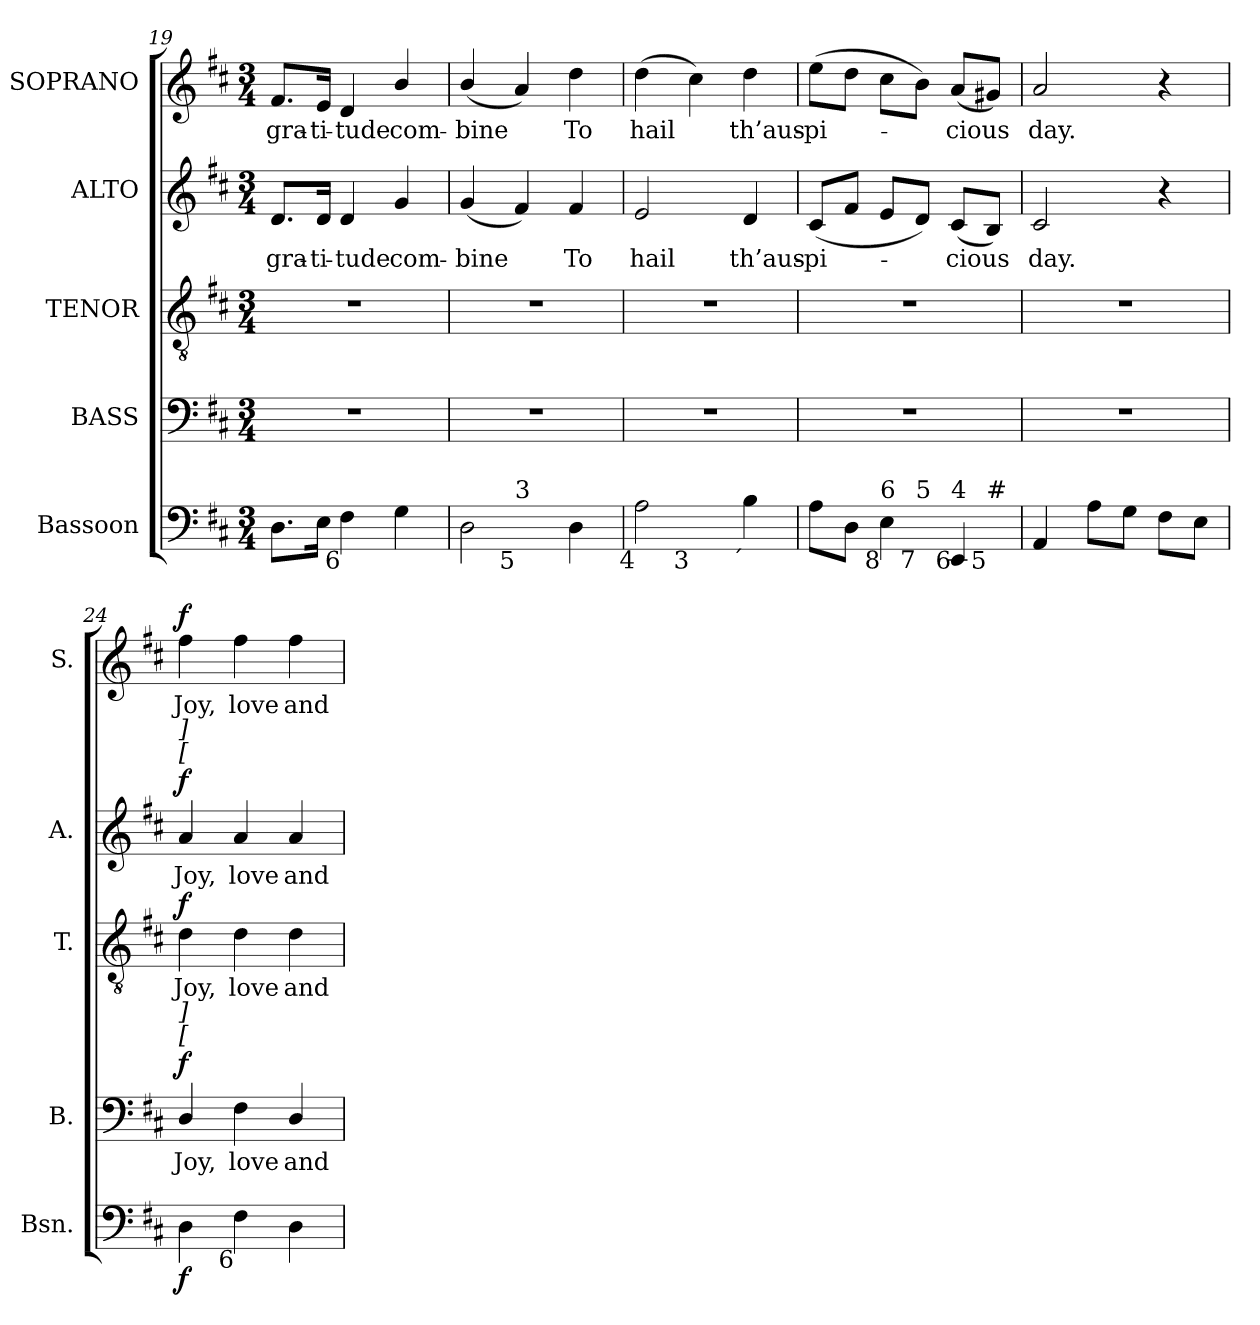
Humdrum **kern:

**kern	**dynam	**kern	**text	**dynam	**kern	**text	**dynam	**kern	**text	**dynam	**kern	**text	**dynam
*part5	*part5	*part4	*part4	*part4	*part3	*part3	*part3	*part2	*part2	*part2	*part1	*part1	*part1
*staff5	*staff5	*staff4	*staff4	*staff4	*staff3	*staff3	*staff3	*staff2	*staff2	*staff2	*staff1	*staff1	*staff1
*I"Bassoon	*	*I"BASS	*	*	*I"TENOR	*	*	*I"ALTO	*	*	*I"SOPRANO	*	*
*I'Bsn.	*	*I'B.	*	*	*I'T.	*	*	*I'A.	*	*	*I'S.	*	*
*clefF4	*	*clefF4	*	*	*clefGv2	*	*	*clefG2	*	*	*clefG2	*	*
*	*	*	*	*	*ITrd7c12	*	*	*	*	*	*	*	*
*k[f#c#]	*	*k[f#c#]	*	*	*k[f#c#]	*	*	*k[f#c#]	*	*	*k[f#c#]	*	*
*D:	*	*D:	*	*	*D:	*	*	*D:	*	*	*D:	*	*
*M3/4	*	*M3/4	*	*	*M3/4	*	*	*M3/4	*	*	*M3/4	*	*
=19	=19	=19	=19	=19	=19	=19	=19	=19	=19	=19	=19	=19	=19
!	!	!LO:N:vis=1	!	!	!LO:N:vis=1	!	!	!	!	!	!	!	!
!	!	!	!	!	!	!	!	!	!LO:LY:b:color=#000000	!	!	!	!
!	!	!	!	!	!	!	!	!	!	!	!	!LO:LY:b:color=#000000	!
8.Di\L	.	2.r	.	.	2.r	.	.	8.di/L	gra-	.	8.f#i/L	gra-	.
!	!	!	!	!	!	!	!	!	!LO:LY:b:color=#000000	!	!	!	!
!	!	!	!	!	!	!	!	!	!	!	!	!LO:LY:b:color=#000000	!
16Ei\Jk	.	.	.	.	.	.	.	16di/Jk	-ti-	.	16ei/Jk	-ti-	.
!	!	!	!	!	!	!	!	!	!LO:LY:b:color=#000000	!	!	!	!
!LO:TX:b:rj:t=6	!	!	!	!	!	!	!	!	!	!	!	!	!
!	!	!	!	!	!	!	!	!	!	!	!	!LO:LY:b:color=#000000	!
4F#i\	.	.	.	.	.	.	.	4di/	-tude	.	4di/	-tude	.
!	!	!	!	!	!	!	!	!	!LO:LY:b:color=#000000	!	!	!	!
!	!	!	!	!	!	!	!	!	!	!	!	!LO:LY:b:color=#000000	!
4Gi\	.	.	.	.	.	.	.	4gi/	com-	.	4bi/	com-	.
=20	=20	=20	=20	=20	=20	=20	=20	=20	=20	=20	=20	=20	=20
!	!	!LO:N:vis=1	!	!	!LO:N:vis=1	!	!	!	!	!	!	!	!
!	!	!	!	!	!	!	!	!	!LO:LY:b:color=#000000	!	!	!	!
!LO:TX:b:rj:t=6	!	!	!	!	!	!	!	!	!	!	!	!	!
!LO:TX:t=4	!	!	!	!	!	!	!	!	!	!	!	!	!
!	!	!	!	!	!	!	!	!	!	!	!	!LO:LY:b:color=#000000	!
*^	*	*	*	*	*	*	*	*	*	*	*	*	*
2Di\	4ryy	.	2.r	.	.	2.r	.	.	(4gi/	-bine	.	(4bi/	-bine	.
!	!LO:TX:b:rj:t=5	!	!	!	!	!	!	!	!	!	!	!	!	!
!	!LO:TX:t=3	!	!	!	!	!	!	!	!	!	!	!	!	!
.	2ryy	.	.	.	.	.	.	.	4f#i/)	.	.	4ai/)	.	.
!	!	!	!	!	!	!	!	!	!	!LO:LY:b:color=#000000	!	!	!	!
!	!	!	!	!	!	!	!	!	!	!	!	!	!LO:LY:b:color=#000000	!
4Di\	.	.	.	.	.	.	.	.	4f#i/	To	.	4ddi\	To	.
=21	=21	=21	=21	=21	=21	=21	=21	=21	=21	=21	=21	=21	=21	=21
!	!	!	!LO:N:vis=1	!	!	!LO:N:vis=1	!	!	!	!	!	!	!	!
!	!	!	!	!	!	!	!	!	!	!LO:LY:b:color=#000000	!	!	!	!
!LO:TX:b:rj:t=4	!	!	!	!	!	!	!	!	!	!	!	!	!	!
!	!	!	!	!	!	!	!	!	!	!	!	!	!LO:LY:b:color=#000000	!
2Ai\	4ryy	.	2.r	.	.	2.r	.	.	2ei/	hail	.	(4ddi\	hail	.
!	!LO:TX:b:rj:t=3	!	!	!	!	!	!	!	!	!	!	!	!	!
.	2ryy	.	.	.	.	.	.	.	.	.	.	4cc#i\)	.	.
!	!	!	!	!	!	!	!	!	!	!LO:LY:b:color=#000000	!	!	!	!
!LO:TX:b:rj:t=´	!	!	!	!	!	!	!	!	!	!	!	!	!	!
!	!	!	!	!	!	!	!	!	!	!	!	!	!LO:LY:b:color=#000000	!
4Bi\	.	.	.	.	.	.	.	.	4di/	th’aus-	.	4ddi\	th’aus-	.
=22	=22	=22	=22	=22	=22	=22	=22	=22	=22	=22	=22	=22	=22	=22
!	!	!	!LO:N:vis=1	!	!	!LO:N:vis=1	!	!	!	!	!	!	!	!
*v	*v	*	*	*	*	*	*	*	*	*	*	*	*	*
*^	*	*	*	*	*	*	*	*	*	*	*	*	*
!	!	!	!	!	!	!	!	!	!	!LO:LY:b:color=#000000	!	!	!	!
*v	*v	*	*	*	*	*	*	*	*	*	*	*	*	*
*^	*	*	*	*	*	*	*	*	*	*	*	*	*
!	!	!	!	!	!	!	!	!	!	!	!	!	!LO:LY:b:color=#000000	!
*	*^	*	*	*	*	*	*	*	*	*	*	*	*	*
8Ai\L	4.ryy	2ryy	.	2.r	.	.	2.r	.	.	(8c#i/L	-pi-	.	(8eei\L	-pi-	.
8Di\J	.	.	.	.	.	.	.	.	.	8f#i/J	.	.	8ddi\J	.	.
!LO:TX:b:rj:t=8	!	!	!	!	!	!	!	!	!	!	!	!	!	!	!
!LO:TX:t=6	!	!	!	!	!	!	!	!	!	!	!	!	!	!	!
4Ei\	.	.	.	.	.	.	.	.	.	8ei/L	.	.	8cc#i\L	.	.
!	!LO:TX:b:rj:t=7	!	!	!	!	!	!	!	!	!	!	!	!	!	!
!	!LO:TX:t=5	!	!	!	!	!	!	!	!	!	!	!	!	!	!
.	4.ryy	.	.	.	.	.	.	.	.	8di/J)	.	.	8bi\J)	.	.
!	!	!	!	!	!	!	!	!	!	!	!LO:LY:b:color=#000000	!	!	!	!
!LO:TX:b:rj:t=6	!	!	!	!	!	!	!	!	!	!	!	!	!	!	!
!LO:TX:t=4	!	!	!	!	!	!	!	!	!	!	!	!	!	!	!
!	!	!	!	!	!	!	!	!	!	!	!	!	!	!LO:LY:b:color=#000000	!
4EEi/	.	8ryy	.	.	.	.	.	.	.	(8c#i/L	-cious	.	(8ai/L	-cious	.
!	!	!LO:TX:b:rj:t=5	!	!	!	!	!	!	!	!	!	!	!	!	!
!	!	!LO:TX:t=#	!	!	!	!	!	!	!	!	!	!	!	!	!
.	.	8ryy	.	.	.	.	.	.	.	8Bi/J)	.	.	8g#Xi/J)	.	.
=23	=23	=23	=23	=23	=23	=23	=23	=23	=23	=23	=23	=23	=23	=23	=23
!	!	!	!	!LO:N:vis=1	!	!	!LO:N:vis=1	!	!	!	!	!	!	!	!
*v	*v	*v	*	*	*	*	*	*	*	*	*	*	*	*	*
*^	*	*	*	*	*	*	*	*	*	*	*	*	*
*	*^	*	*	*	*	*	*	*	*	*	*	*	*	*
!	!	!	!	!	!	!	!	!	!	!	!LO:LY:b:color=#000000	!	!	!	!
*v	*v	*v	*	*	*	*	*	*	*	*	*	*	*	*	*
*^	*	*	*	*	*	*	*	*	*	*	*	*	*
*	*^	*	*	*	*	*	*	*	*	*	*	*	*	*
!	!	!	!	!	!	!	!	!	!	!	!	!	!	!LO:LY:b:color=#000000	!
*v	*v	*v	*	*	*	*	*	*	*	*	*	*	*	*	*
4AAi/	.	2.r	.	.	2.r	.	.	2c#i/	day.	.	2ai/	day.	.
8Ai\L	.	.	.	.	.	.	.	.	.	.	.	.	.
8Gi\J	.	.	.	.	.	.	.	.	.	.	.	.	.
8F#i\L	.	.	.	.	.	.	.	4r	.	.	4r	.	.
8Ei\J	.	.	.	.	.	.	.	.	.	.	.	.	.
=24	=24	=24	=24	=24	=24	=24	=24	=24	=24	=24	=24	=24	=24
!	!	!	!LO:LY:b:color=#000000	!	!	!	!	!	!	!	!	!	!
!	!	!	!	!	!	!LO:LY:b:color=#000000	!	!	!	!	!	!	!
!	!	!	!	!	!	!	!	!	!LO:LY:b:color=#000000	!	!	!	!
!	!	!	!	!	!	!	!	!LO:TX:a:i:t=[	!	!	!	!	!
!	!	!	!	!	!	!	!	!LO:TX:a:i:t=]	!	!	!	!	!
!	!	!LO:TX:a:i:t=[	!	!	!	!	!	!	!	!	!	!	!
!	!	!LO:TX:a:i:t=]	!	!	!	!	!	!	!	!	!	!	!
!	!	!	!	!	!	!	!	!	!	!	!	!LO:LY:b:color=#000000	!
4Di\	f	4Di/	Joy,	f	4Di\	Joy,	f	4ai/	Joy,	f	4ff#i\	Joy,	f
!	!	!	!LO:LY:b:color=#000000	!	!	!	!	!	!	!	!	!	!
!	!	!	!	!	!	!LO:LY:b:color=#000000	!	!	!	!	!	!	!
!	!	!	!	!	!	!	!	!	!LO:LY:b:color=#000000	!	!	!	!
!LO:TX:b:rj:t=6	!	!	!	!	!	!	!	!	!	!	!	!	!
!	!	!	!	!	!	!	!	!	!	!	!	!LO:LY:b:color=#000000	!
4F#i\	.	4F#i\	love	.	4Di\	love	.	4ai/	love	.	4ff#i\	love	.
!	!	!	!LO:LY:b:color=#000000	!	!	!	!	!	!	!	!	!	!
!	!	!	!	!	!	!LO:LY:b:color=#000000	!	!	!	!	!	!	!
!	!	!	!	!	!	!	!	!	!LO:LY:b:color=#000000	!	!	!	!
!	!	!	!	!	!	!	!	!	!	!	!	!LO:LY:b:color=#000000	!
4Di\	.	4Di/	and	.	4Di\	and	.	4ai/	and	.	4ff#i\	and	.
=	=	=	=	=	=	=	=	=	=	=	=	=	=
*-	*-	*-	*-	*-	*-	*-	*-	*-	*-	*-	*-	*-	*-
